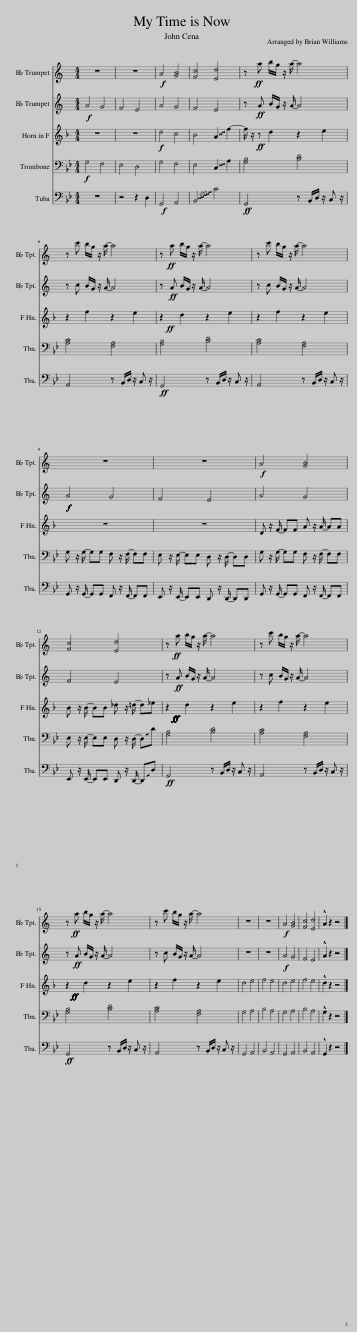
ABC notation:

X:1
%%score 1 2 3 4 5
L:1/8
M:4/4
I:linebreak $
K:Bb
V:1 treble transpose=-2
V:2 treble transpose=-2
V:3 treble transpose=-7
V:4 bass
V:5 bass
V:1
[K:C] z8 | z8 |!f! A4 [GB]4 | [Fc]4 [Ed]4 | z!ff! a b/g/ z/ a/- a4 |$ %5
 z c' b/g/ z/ a/- a4 | z!ff! a b/g/ z/ a/- a4 | z c' b/g/ z/ a/- a4 |$ z8 | z8 | %10
!f! A4 [GB]4 |$ [Fc]4 [Ed]4 | z!ff! a b/g/ z/ a/- a4 | z c' b/g/ z/ a/- a4 |$ z!ff! a b/g/ z/ a/- a4 | %15
 z c' b/g/ z/ a/- a4 | z8 | z8 |!f! A4 [GB]4 | [Fc]4 [Ed]4 | %20
 !^!A2 z2 z4 |] %21
V:2
[K:C]!f! A4 G4 | F4 E4 | A4 G4 | F4 E4 | z!ff! A B/G/ z/ A/- A4 |$ %5
 z c B/G/ z/ A/- A4 | z!ff! A B/G/ z/ A/- A4 | z c B/G/ z/ A/- A4 |$!f!!f! A4 G4 | F4 E4 | %10
 A4 G4 |$ F4 E4 | z!ff! A B/G/ z/ A/- A4 | z c B/G/ z/ A/- A4 |$ z!ff! A B/G/ z/ A/- A4 | %15
 z c B/G/ z/ A/- A4 | z8 | z8 |!f! A4 G4 | F4 E4 | %20
 !^!A2 z2 z4 |] %21
V:3
[K:F] z8 | z8 |!f! d4 c4 | B4 !~(!A2 !~)!f2- | f/ z/!ff! z d2 z2 e2 |$ %5
 z2 f2 z2 e2 | z2 d2 z2 e2!ff! | z2 f2 z2 e2 |$ z8 | z8 | %10
 D z/ F/- FF A z/ A/- AA |$ B z/ B/- BB _d z/ =d/- d_e | z2 d2 z2 e2!ff!!ff!!ff!!ff!!ff! | z2 f2 z2 e2 |$ z2 d2 z2 e2!ff!!ff!!ff! | %15
 z2 f2 z2 e2 | d4 e4 | f4 e4 | d4 e4 | f4 e4 | %20
 !^!d2 z2 z4 |] %21
V:4
!f! G,4 F,4 | E,4 D,4 | G,4 F,4 | E,4 !~(!C,2 !~)!A,2 | [G,B,]4 [B,D]4 |$ %5
 [A,C]4 [F,A,]4 | [G,B,]4 [B,D]4 | [A,C]4 [F,A,]4 |$ G, z/ G,/- G,G, F, z/ F,/- F,F, | E, z/ E,/- E,E, D, z/ D,/- D,D, | %10
 G, z/ G,/- G,G, F, z/ F,/- F,F, |$ E, z/ E,/- E,E, D, z/ D,/- !~(!D,!~)!D | [G,B,]4 [B,D]4 | [A,C]4 [F,A,]4 |$ [G,B,]4 [B,D]4 | %15
 [A,C]4 [F,A,]4 | G,4 A,4 | B,4 A,4 | G,4 A,4 | B,4 A,4 | %20
 !^!G,2 z2 z4 |] %21
V:5
 z8 | z4 z2 D,2 |!f! G,,4 A,,4 | !~(!B,,4 !~)!C4 |!ff! G,,4 z B,,/D,/ z/ C, z/ |$ %5
 A,,4 z B,,/D,/ z/ C, z/ |!ff! G,,4 z B,,/D,/ z/ C, z/ | A,,4 z B,,/D,/ z/ C, z/ |$ G,, z/ G,,/- G,,G,, F,, z/ F,,/- F,,F,, | E,, z/ E,,/- E,,E,, D,, z/ D,,/- D,,D,, | %10
 G,, z/ G,,/- G,,G,, F,, z/ F,,/- F,,F,, |$ E,, z/ E,,/- E,,E,, D,, z/ D,,/- !~(!D,,!~)!D, |!ff! G,,4 z B,,/D,/ z/ C, z/ | A,,4 z B,,/D,/ z/ C, z/ |$!ff! G,,4 z B,,/D,/ z/ C, z/ | %15
 A,,4 z B,,/D,/ z/ C, z/ | G,,4 A,,4 | B,,4 A,,4 | G,,4 A,,4 | B,,4 A,,4 | %20
 !^!G,,2 z2 z4 |] %21
